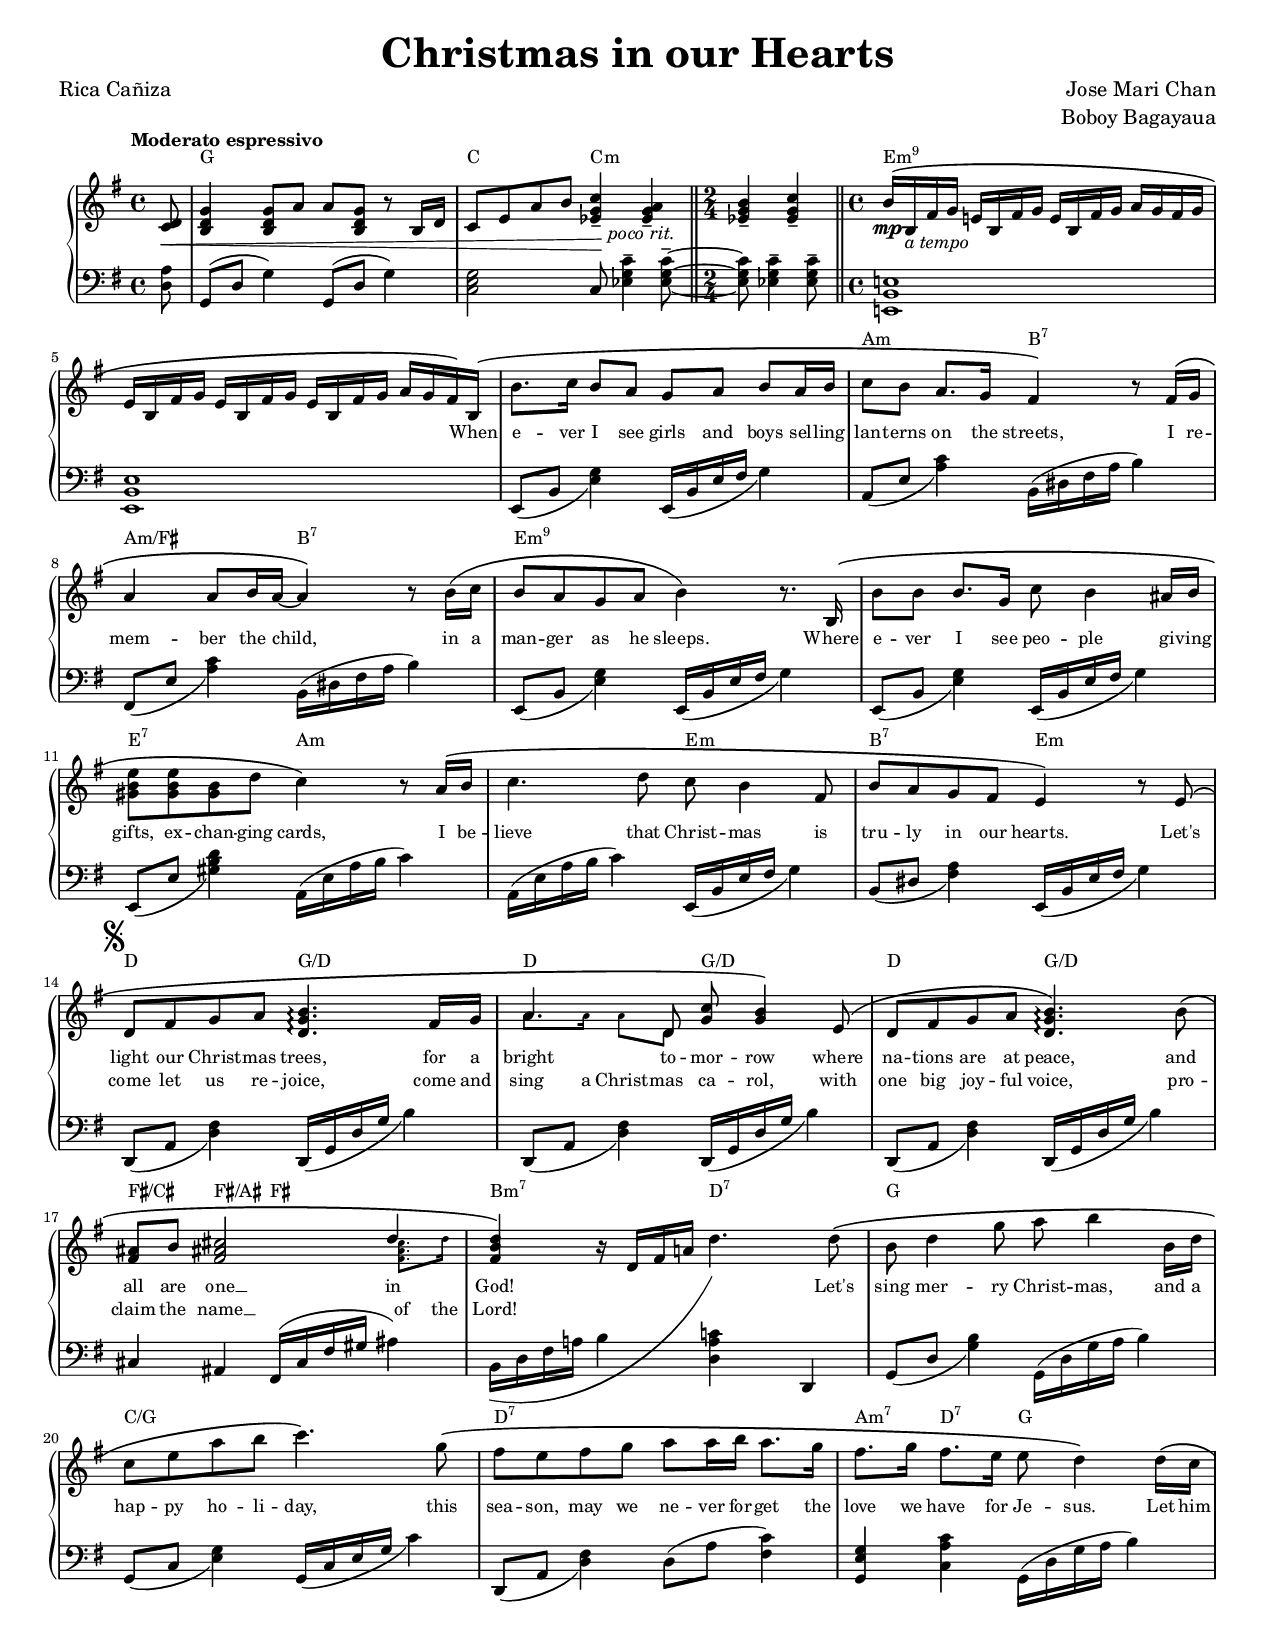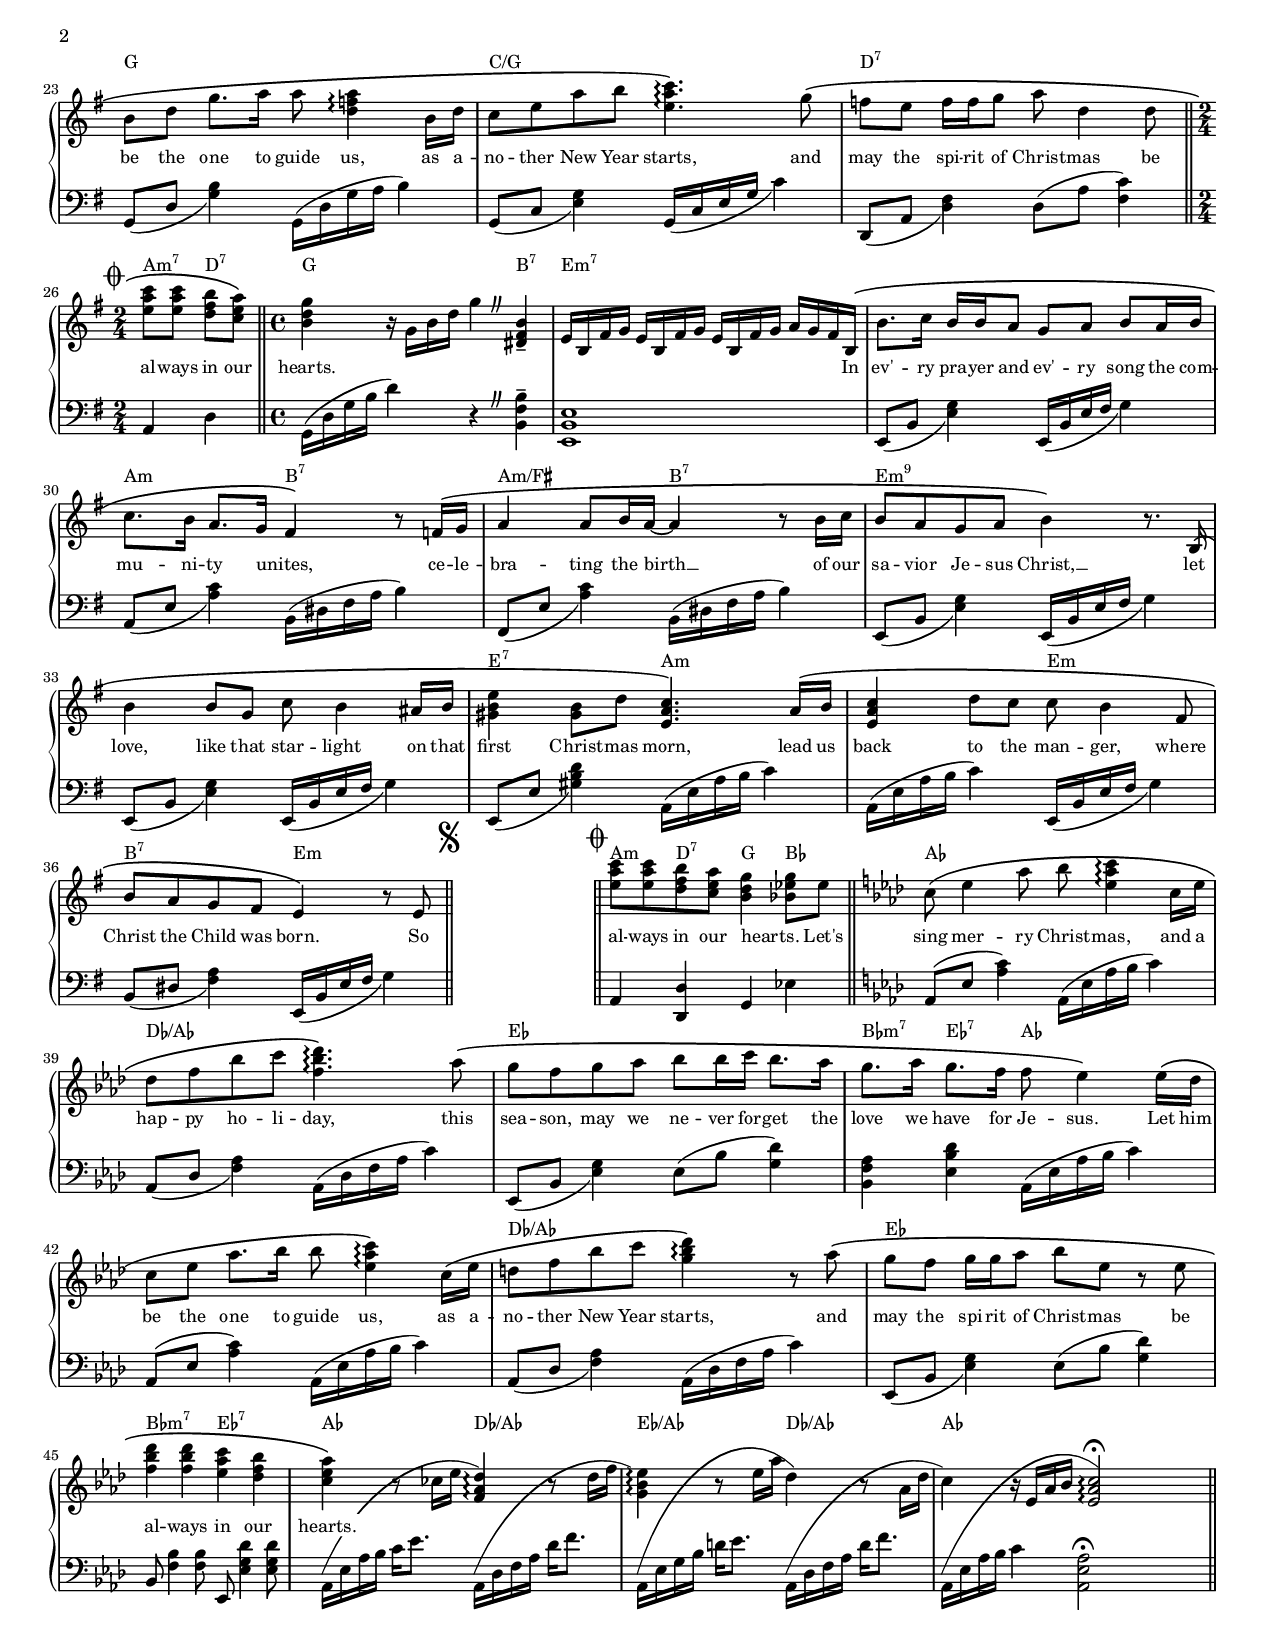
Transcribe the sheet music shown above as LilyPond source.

\version "2.22.1"
#(set-global-staff-size 15.87)

% the right-hand part
right = {
    \clef treble
    \key g \major
    \time 4/4
    \tempo "Moderato espressivo"

    <<
        \new Voice = "melody" { \oneVoice
            \override BreathingSign.text = \markup { \musicglyph #"scripts.caesura.curved" }
            \relative c' {
                \partial 8
                <c d>8\< |
                <b d g>4 <b d g>8 a' a <b, d g> r8 b16 d |
                c8 e a b <c g ees>4--\! <a g ees>--_\markup{\italic\center-align "poco rit."} |
                \time 2/4 \bar "||"
                <b g ees>4-- <c g ees>4-- |
                \time 4/4 \bar "||"
                b16^\(\mp b,_\markup{\italic "a tempo"}  fis' g e! b fis' g e b fis' g a g fis g | \break
            % 5
                e16 b fis' g e b fis' g e b fis' g a g fis\) b,^\( |
                b'8. c16 b8 a g a b a16 b |
                c8 b a8. g16 fis4\) r8 fis16^\( g | \break
                a4 a8 b16 a16~ a4\) r8 b16^\( c |
                b8 a g a b4\) r8. b,16^\( |
            % 10
                b'8 b b8. g16 c8 b4 ais16 b | \break
                <e b gis>8 <e b gis>8 <b gis>8 d c4\) r8 a16^\( b |
                c4. d8 c8 b4 fis8 |
                b8 a g fis e4\) r8 e8^\( | \break \mark \markup { \musicglyph #"scripts.segno" }
                d8fis g a <b g d>4.\arpeggio fis16 g |
            % 15
                a4. d,8 <g c>8 <g b>4\) e8^\( |
                d8 fis g a <b g d>4.\arpeggio\) b8^\( | \break
                <fis ais>8 b <fis ais! cis>2 \voiceOne d'4 \oneVoice |
                <d b fis>4\) r16 d,16 fis a! d4. d8^\( |
                b8 d4 g8 a b4 b,16 d | \break
            % 20
                c8 e a b c4.\) g8^\( |
                fis8 e fis g a a16 b a8. g16 |
                fis8. g16 fis8. e16 e8 d4\) d16^\( c | \pageBreak
                b8 d g8. a16 a8 <a f d>4\arpeggio b,16 d |
                c8 e a b <c a e>4.\arpeggio\) g8^\( |
            % 25
                f8 e f16 f g8 a d,4 d8 | \break \mark \markup { \musicglyph #"scripts.coda" }
                \time 2/4 \bar "||"
                <e a c>8 <e a c> <d fis b> <c e a>\) |
                \time 4/4 \bar "||"
                <b d g>4 r16 g b d g4 \breathe <b, fis dis>4-- |
                e,16 b fis' g e b fis' g e b fis' g a g fis b,^\( |
                b'8. c16 b16 b16 a8 g a b a16 b | \break
            % 30
                c8. b16 a8. g16 fis4\) r8 f16^\( g |
                a4 a8 b16 a16~ a4 r8 b16 c16 |
                b8 a g a b4\) r8. b,16^\( | \break
                b'4 b8 g c b4 ais16 b16 |
                <gis b e>4 <gis b>8 d' <c a e>4.\) a16^\( b16 |
            % 35
                <c a e>4 d8 c8 c b4 fis8 | \break
                b8 a g fis e4\) r8 e8 | \bar "||" \mark \markup { \musicglyph #"scripts.segno" }
                \stopStaff \cadenzaOn s32 \cadenzaOff \bar "||" \startStaff \mark \markup { \musicglyph #"scripts.coda" }
                <e' a c>8 <e a c> <d fis b> <c e a> <b d g>4 <bes ees g>8 ees |
                \bar "||" \key aes \major 
                c8^\( ees4 aes8 bes <c aes ees>4\arpeggio c,16 ees | \break
                des8 f bes c <des bes f>4.\)\arpeggio aes8^\( |
            % 40
                g8 f g aes bes bes16 c bes8. aes16 |
                g8. aes16 g8. f16 f8 ees4\) ees16^\( des16 | \break
                c8 ees aes8. bes16 bes8 <c aes ees>4\)\arpeggio c,16^\( ees |
                d8 f bes c <des bes g>4\)\arpeggio r8 aes8^\( |
                g8 f g16 g aes8 bes8 ees, r8 ees | \break
            % 45
                <f bes des>4 <f bes des>4 <ees aes c>4 <des f bes>4 |
                <c ees aes>4\) r8 c16 ees16 <des aes f>4\arpeggio r8 des16 f |
                <ees bes g>4\arpeggio r8 ees16 aes des,4 r8 aes16 des16 |
                c4 r16 ees, aes bes <c aes ees>2\arpeggio\fermata | \bar "|."
            }
        }
        \new Voice = extra { \voiceTwo
            \partial 8 s8 |
            s1 * 2
            \time 2/4 
            s2
            \time 4/4
            s1 * 2
            s1 * 8
            s1
            % 15
            \magnifyMusic 0.63 {
                a'8. a'16  a'8  d'8 s2
            }
            s1 * 1
            % 17
            \magnifyMusic 0.63 {
                s2. <fis' ais' cis''>8. d''16 |
            }
            \hide NoteHead \hide Stem \hide Beam \hide Flag
            \once \override Slur.control-points = #'(
                (0 . -5)
                (10 . -7)
                (22 . 0)
                (27 . 10)
            )
            \change Staff = "left"
            b,16( d fis a b
            \change Staff = "right"
            d' fis' a' d'')
            s16 * 7 |
            s1 * 7 |
            \time 2/4 s2 * 1 | \time 4/4
            s1 * 10 |
            \cadenzaOn s32 \cadenzaOff
            s1 * 9 |
        % 46
            \override Slur.control-points = #'(
                (0 . 0)
                (4 . 10)
                (13 . 16)
                (19 . 13)
            )
            \change Staff = "left" aes,16^( ees aes bes c' ees'
            \change Staff = "right" ces'' ees'')
            \change Staff = "left" aes,16^( des f aes des' f'
            \change Staff = "right" des'' f'')
            \override Slur.control-points = #'(
                (0 . 0)
                (4 . 13)
                (13 . 19)
                (19 . 13)
            )
            \change Staff = "left" aes,16^( ees g bes d' ees'
            \change Staff = "right" ees'' aes'')
            \override Slur.control-points = #'(
                (0 . 0)
                (4 . 10)
                (13 . 16)
                (19 . 13)
            )
            \change Staff = "left" aes,16^( des f aes des' f'
            \change Staff = "right" des'' f'')
            \override Slur.control-points = #'(
                (0 . 0)
                (4 . 10)
                (13 . 18)
                (19 . 13)
            )
            \change Staff = "left" aes,16^( ees aes bes c'
            \change Staff = "right" ees' aes' bes' c'')
        }
    >>
}

% the left-hand part
left = {
    \clef bass
    \key g \major
    \time 4/4

    \override BreathingSign.text = \markup { \musicglyph #"scripts.caesura.curved" }
    \relative c {
        \partial 8
        <d a'>8 |
        g,8( d' g4) g,8( d' g4) |
        <c, e g>2 c8 <ees g c>4-- <ees g c>8--~ |
        \time 2/4
        <ees g c>8 <ees g c>4-- <ees g c>8-- |
        \time 4/4
        <e,! b' e!>1 |
    % 5
        <e b' e>1 |
        e8_( b' <e g>4) e,16_( b' e fis g4) |
        a,8_( e' <a c>4) b,16^( dis fis a b4) |
        fis,8_( e' <a c>4) b,16^( dis fis a b4) |
        e,,8_( b' <e g>4) e,16_( b' e fis g4) |
    % 10
        e,8_( b' <e g>4) e,16_( b' e fis g4) |
        e,8_( e' <gis b d>4) a,16^( e' a b c4) |
        a,16^( e' a b c4) e,,16_( b' e fis g4) |
        b,8_( dis <fis a>4) e,16_( b' e fis g4) |
        d,8_( a' <d fis>4) d,16_( g d' g b4) |
    % 15
        d,,8_( a' <d fis>4) d,16_( g d' g b4) |
        d,,8_( a' <d fis>4) d,16_( g d' g b4) |
        cis,4 ais fis16^( cis' fis gis ais4) |
        b,16 d fis a! b4 <d, a' c!> d, |
        g8_( d' <g b>4) g,16^( d' g a b4) |
    % 20
        g,8_( c <e g>4) g,16_( c e g c4) |
        d,,8_( a' <d fis>4) d8^( a' <c fis,>4) |
        <g e g,>4 <c a c,> g,16^( d' g a b4) |
        g,8_( d' <g b>4) g,16^( d' g a b4) |
        g,8_( c <e g>4) g,16_( c e g c4) |
    % 25
        d,,8_( a' <d fis>4) d8^( a' <c fis,>4) |
        \time 2/4 \bar "||"
        a,4 d4 |
        \time 4/4 \bar "||"
        g,16( d' g b d4) r4 \breathe <b fis b,>4-- |
        <e, b e,>1 |
        e,8_( b' <e g>4) e,16_( b' e fis g4) |
    % 30
        a,8_( e' <a c>4) b,16^( dis fis a b4) |
        fis,8_( e' <a c>4) b,16^( dis fis a b4) |
        e,,8_( b' <e g>4) e,16_( b' e fis g4) |
        e,8_( b' <e g>4) e,16_( b' e fis g4) |
        e,8_( e' <gis b d>4) a,16^( e' a b c4) |
    % 35
        a,16^( e' a b c4) e,,16_( b' e fis g4) |
        b,8_( dis <fis a>4) e,16_( b' e fis g4) | \bar "||"
        \stopStaff \cadenzaOn s32 \cadenzaOff \bar "||" \startStaff
        a,4  <d, d'> g ees' | 
        \bar "||" \key aes \major
        aes,8^( ees' <aes c>4) aes,16^( ees' aes bes c4) |
        aes,8_( des <f aes>4) aes,16^( des f aes c4) |
    % 40
        ees,,8_( bes' <ees g>4) ees8^( bes' <des g,>4) |
        <aes f bes,>4 <des bes ees,>4 aes,16^( ees' aes bes c4) |
        aes,8^( ees' <aes c>4) aes,16^( ees' aes bes c4) |
        aes,8_( des <f aes>4) aes,16^( des f aes c4) |
        ees,,8_( bes' <ees g>4) ees8^( bes' <des g,>4) |
    % 45
        bes,8 <f' bes>4 <f bes>8 ees, <ees' g des'>4 <ees g des'>8 |
        aes,16 ees' aes bes c ees8. aes,,16 des f aes des f8. |
        aes,,16 ees' g bes des ees8. aes,,16 des f aes des f8. |
        aes,,16 ees' aes bes c4 <aes ees aes,>2\fermata | \bar "||"
    }
}

lyrone = \lyricmode {
    \override LyricText.font-size = #0
    \repeat unfold 47 { \skip 1 }
    When |
% 6
    e -- ver I see girls and boys sel -- ling |
    lan -- terns on the streets, I re -- |
    mem -- ber the child, in a |
    man -- ger as he sleeps. Where |
% 10
    e -- ver I see peo -- ple gi -- ving |
    gifts, ex -- chan -- ging cards, I be -- |
    lieve that Christ -- mas is |
    tru -- ly in our hearts. Let's |
    light our Christ -- mas trees, for a |
% 15
    bright to -- mor -- row where |
    na -- tions are at peace, and |
    all are one __ in |
    God! \skip 1 \skip 1 \skip 1 \skip 1 Let's |
    sing mer -- ry Christ -- mas, and a |
% 20
    hap -- py ho -- li -- day, this |
    sea -- son, may we ne -- ver for -- get the |
    love we have for Je -- sus. Let him |
    be the one to guide us, as a -- |
    no -- ther New Year starts, and |
% 25
    may the spi -- rit of Christ -- mas be |
    al -- ways in our hearts.
    \repeat unfold 20 { \skip 1 }
    In |
    ev' -- ry pra -- yer and ev' -- ry song the com -- |
% 30
    mu -- ni -- ty u -- nites, ce -- le -- |
    bra -- ting the birth __ of our |
    sa -- vior Je -- sus Christ, __ let |
    love, like that star -- light on that |
    first Christ -- mas morn, lead us |
% 35
    back to the man -- ger, where |
    Christ the Child was born. So |
    al -- ways in our hearts. _ Let's |
    sing mer -- ry Christ -- mas, and a |
    hap -- py ho -- li -- day, this |
% 40
    sea -- son, may we ne -- ver for -- get the |
    love we have for Je -- sus. Let him |
    be the one to guide us, as a -- |
    no -- ther New Year starts, and |
    may the spi -- rit of Christ -- mas be |
% 45
    al -- ways in our |
    \markup { \whiteout \pad-markup #0.5 "hearts." }
}

lyrtwo = \lyricmode {
    \override LyricText.font-size = #0
    \repeat unfold 102 { \skip 1 }
    come let us re -- joice, come \set associatedVoice = "extra" and |
    sing a Christ -- \set associatedVoice = "melody" mas ca -- rol, with |
    one big joy -- ful voice, pro -- |
    claim the \set associatedVoice = "extra" name __ of \set associatedVoice = "melody" the |
    Lord!
}

christmaschords = \chordmode {
    \time 4/4
    \override ChordName.font-family = #'roman
    \override ChordName.font-size = #0

    \partial 8
    s8 |
    g1 |
    c2 c2:m |
    \time 2/4
    s2 |
    \time 4/4
    e1:m9 |
% 5
    s1 |
    s1 |
    a2:m b2:7 |
    a2:m/fis b2:7 |
    e1:m9 |
% 10
    s1 |
    e2:7 a2:m |
    s2 e2:m |
    b2:7 e2:m |
    d2 g2/d |
% 15
    d2 g2/d |
    d2 g2/d |
    fis4/cis fis4/ais fis2 |
    b2:m7 d2:7
    g1 |
% 20
    c1/g |
    d1:7 |
    a4:m7 d4:7 g2 |
    g1 |
    c1/g |
% 25
    d1:7 |
    \time 2/4
    a4:m7 d4:7 |
    \time 4/4
    g2. b4:7 |
    e1:m7 |
    s1 |
% 30
    a2:m b2:7 |
    a2:m/fis b2:7 |
    e1:m9 |
    s1 |
    e2:7 a2:m |
% 35
    s2 e2:m |
    b2:7 e2:m |
    \cadenzaOn s32 \cadenzaOff
    a4:m d4:7 g4 bes4 |
    aes1 |
    des1/aes |
% 40
    ees1 |
    bes4:m7 ees4:7 aes2 |
    s1 |
    des1/aes |
    ees1 |
% 45
    bes2:m7 ees2:7 |
    aes2 des2/aes |
    ees2/aes des2/aes |
    aes1 |
}

\book {
    \paper {
        #(set-paper-size "letter")
        indent = 0.3\cm
        page-count = #2
    }
    \header {
        title = \markup { \fontsize #3 "Christmas in our Hearts"}
        composer = \markup { \fontsize #1 "Jose Mari Chan"}
        arranger = \markup { \fontsize #1 "Boboy Bagayaua"}
        poet = \markup { \fontsize #1 "Rica Cañiza"}
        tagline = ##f
    }
    \score {
        \layout {}
        \new PianoStaff <<
            \new ChordNames \christmaschords
            \new Staff = "right" \right
            \new Lyrics \lyricsto "melody" \lyrone
            \new Lyrics \lyricsto "melody" \lyrtwo
            \new Staff = "left" \left
        >>
        \midi{}
    }
}